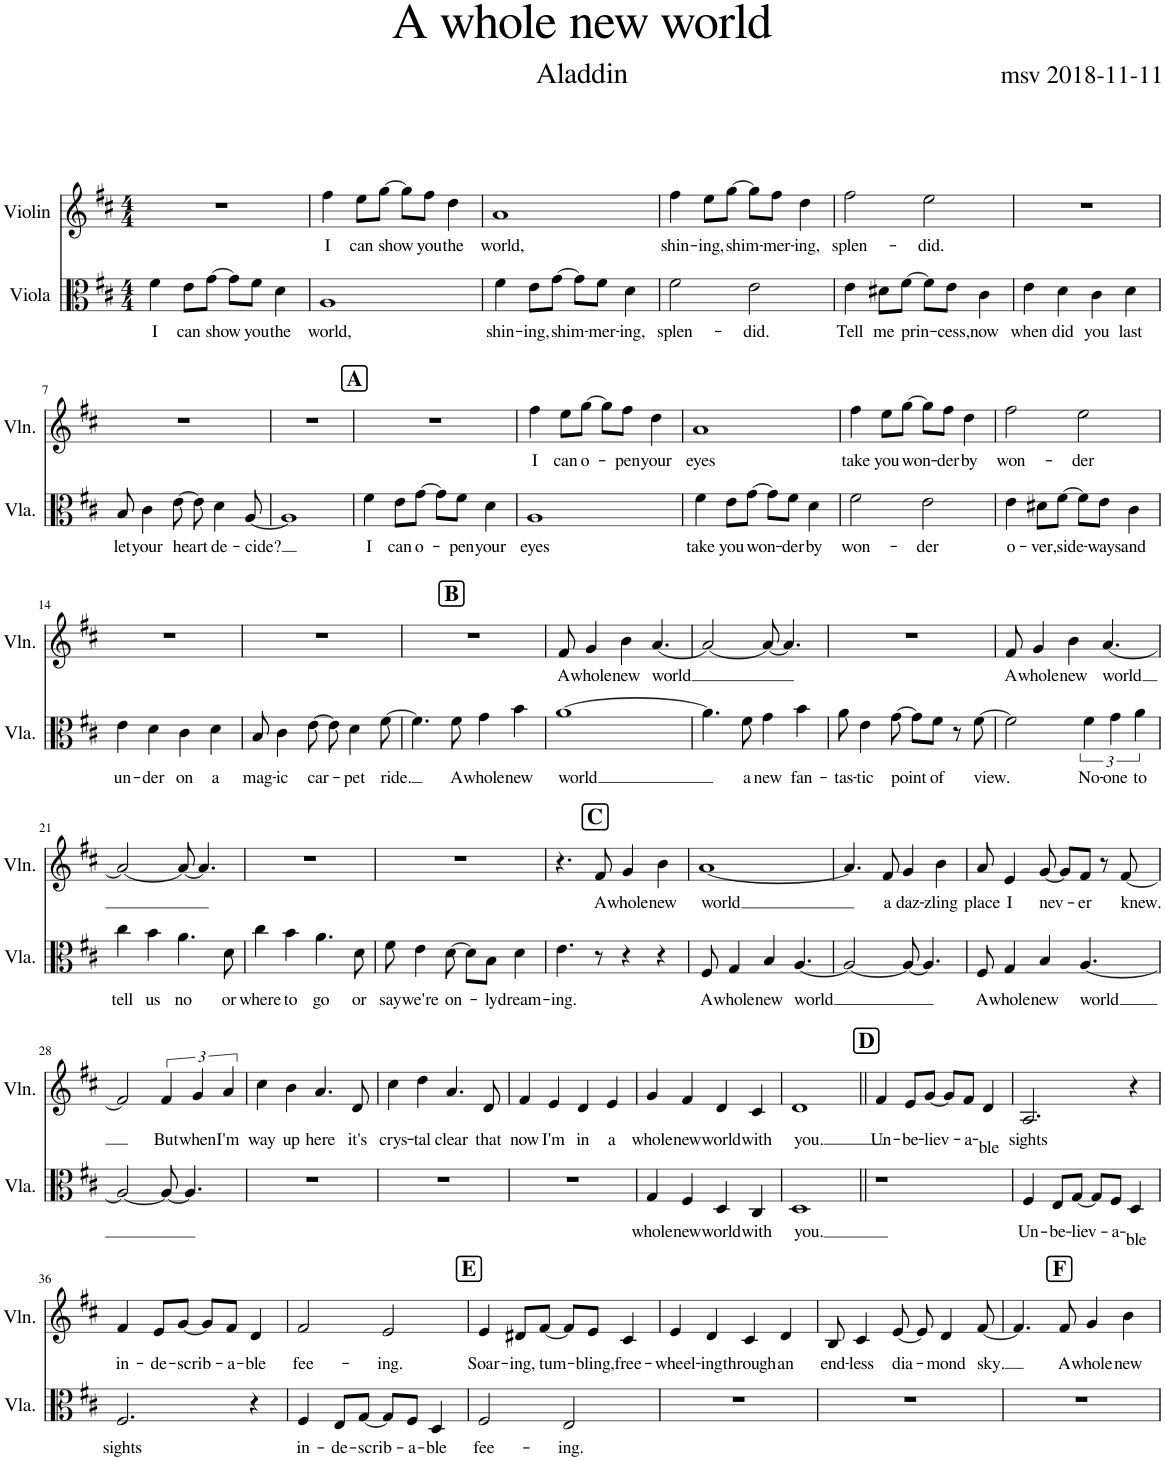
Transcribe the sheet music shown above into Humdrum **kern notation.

**kern	**text	**kern	**text
*part2	*part2	*part1	*part1
*staff2	*staff2	*staff1	*staff1
*I"Viola	*	*I"Violin	*
*I'Vla.	*	*I'Vln.	*
*clefC3	*	*clefG2	*
*k[f#c#]	*	*k[f#c#]	*
*M4/4	*	*M4/4	*
=1	=1	=1	=1
!	!LO:LY:b	!	!
4f#\	I	1r	.
!	!LO:LY:b	!	!
8e\L	can	.	.
!	!LO:LY:b	!	!
[8g\J	show	.	.
8g\L]	.	.	.
!	!LO:LY:b	!	!
8f#\J	you	.	.
!	!LO:LY:b	!	!
4d\	the	.	.
=2	=2	=2	=2
!	!LO:LY:b	!	!LO:LY:b
1A	world,	4ff#\	I
!	!	!	!LO:LY:b
.	.	8ee\L	can
!	!	!	!LO:LY:b
.	.	[8gg\J	show
.	.	8gg\L]	.
!	!	!	!LO:LY:b
.	.	8ff#\J	you
!	!	!	!LO:LY:b
.	.	4dd\	the
=3	=3	=3	=3
!	!LO:LY:b	!	!LO:LY:b
4f#\	shin-	1a	world,
!	!LO:LY:b	!	!
8e\L	-ing,	.	.
!	!LO:LY:b	!	!
[8g\J	shim-	.	.
8g\L]	.	.	.
!	!LO:LY:b	!	!
8f#\J	-mer-	.	.
!	!LO:LY:b	!	!
4d\	-ing,	.	.
=4	=4	=4	=4
!	!LO:LY:b	!	!LO:LY:b
2f#\	splen-	4ff#\	shin-
!	!	!	!LO:LY:b
.	.	8ee\L	-ing,
!	!	!	!LO:LY:b
.	.	[8gg\J	shim-
!	!LO:LY:b	!	!
2e\	-did.	8gg\L]	.
!	!	!	!LO:LY:b
.	.	8ff#\J	-mer-
!	!	!	!LO:LY:b
.	.	4dd\	-ing,
=5	=5	=5	=5
!	!LO:LY:b	!	!LO:LY:b
4e\	Tell	2ff#\	splen-
!	!LO:LY:b	!	!
8d#X\L	me	.	.
!	!LO:LY:b	!	!
[8f#\J	prin-	.	.
!	!	!	!LO:LY:b
8f#\L]	.	2ee\	-did.
!	!LO:LY:b	!	!
8e\J	-cess,	.	.
!	!LO:LY:b	!	!
4c#\	now	.	.
=6	=6	=6	=6
!	!LO:LY:b	!	!
4e\	when	1r	.
!	!LO:LY:b	!	!
4d\	did	.	.
!	!LO:LY:b	!	!
4c#\	you	.	.
!	!LO:LY:b	!	!
4d\	last	.	.
!!LO:LB:g=z
=7	=7	=7	=7
!	!LO:LY:b	!	!
8B/	let	1r	.
!	!LO:LY:b	!	!
4c#\	your	.	.
!	!LO:LY:b	!	!
[8e\	heart	.	.
8e\]	.	.	.
!	!LO:LY:b	!	!
4d\	de-	.	.
!	!LO:LY:b	!	!
[8A/	-cide?	.	.
=8	=8	=8	=8
1A]	.	1r	.
!!LO:REH:place=s1:a:B:cj:fs=14:t=A
=9	=9	=9	=9
!	!LO:LY:b	!	!
4f#\	I	1r	.
!	!LO:LY:b	!	!
8e\L	can	.	.
!	!LO:LY:b	!	!
[8g\J	o-	.	.
8g\L]	.	.	.
!	!LO:LY:b	!	!
8f#\J	-pen	.	.
!	!LO:LY:b	!	!
4d\	your	.	.
=10	=10	=10	=10
!	!LO:LY:b	!	!LO:LY:b
1A	eyes	4ff#\	I
!	!	!	!LO:LY:b
.	.	8ee\L	can
!	!	!	!LO:LY:b
.	.	[8gg\J	o-
.	.	8gg\L]	.
!	!	!	!LO:LY:b
.	.	8ff#\J	-pen
!	!	!	!LO:LY:b
.	.	4dd\	your
=11	=11	=11	=11
!	!LO:LY:b	!	!LO:LY:b
4f#\	take	1a	eyes
!	!LO:LY:b	!	!
8e\L	you	.	.
!	!LO:LY:b	!	!
[8g\J	won-	.	.
8g\L]	.	.	.
!	!LO:LY:b	!	!
8f#\J	-der	.	.
!	!LO:LY:b	!	!
4d\	by	.	.
=12	=12	=12	=12
!	!LO:LY:b	!	!LO:LY:b
2f#\	won-	4ff#\	take
!	!	!	!LO:LY:b
.	.	8ee\L	you
!	!	!	!LO:LY:b
.	.	[8gg\J	won-
!	!LO:LY:b	!	!
2e\	-der	8gg\L]	.
!	!	!	!LO:LY:b
.	.	8ff#\J	-der
!	!	!	!LO:LY:b
.	.	4dd\	by
=13	=13	=13	=13
!	!LO:LY:b	!	!LO:LY:b
4e\	o-	2ff#\	won-
!	!LO:LY:b	!	!
8d#X\L	-ver,	.	.
!	!LO:LY:b	!	!
[8f#\J	side-	.	.
!	!	!	!LO:LY:b
8f#\L]	.	2ee\	-der
!	!LO:LY:b	!	!
8e\J	-ways	.	.
!	!LO:LY:b	!	!
4c#\	and	.	.
!!LO:LB:g=z
=14	=14	=14	=14
!	!LO:LY:b	!	!
4e\	un-	1r	.
!	!LO:LY:b	!	!
4d\	-der	.	.
!	!LO:LY:b	!	!
4c#\	on	.	.
!	!LO:LY:b	!	!
4d\	a	.	.
=15	=15	=15	=15
!	!LO:LY:b	!	!
8B/	mag-	1r	.
!	!LO:LY:b	!	!
4c#\	-ic	.	.
!	!LO:LY:b	!	!
[8e\	car-	.	.
8e\]	.	.	.
!	!LO:LY:b	!	!
4d\	-pet	.	.
!	!LO:LY:b	!	!
[8f#\	ride.	.	.
!!LO:REH:place=s1:a:B:cj:fs=14:t=B:qo=1.5
=16	=16	=16	=16
4.f#\]	.	1r	.
!	!LO:LY:b	!	!
8f#\	A	.	.
!	!LO:LY:b	!	!
4g\	whole	.	.
!	!LO:LY:b	!	!
4b\	new	.	.
=17	=17	=17	=17
!	!LO:LY:b	!	!LO:LY:b
[1a	world	8f#/	A
!	!	!	!LO:LY:b
.	.	4g/	whole
!	!	!	!LO:LY:b
.	.	4b\	new
!	!	!	!LO:LY:b
.	.	[4.a/	world
=18	=18	=18	=18
4.a\]	.	2a/_	.
!	!LO:LY:b	!	!
8f#\	a	.	.
!	!LO:LY:b	!	!
4g\	new	8a/_	.
.	.	4.a/]	.
!	!LO:LY:b	!	!
4b\	fan-	.	.
=19	=19	=19	=19
!	!LO:LY:b	!	!
8a\	-tas-	1r	.
!	!LO:LY:b	!	!
4e\	-tic	.	.
!	!LO:LY:b	!	!
[8g\	point	.	.
8g\L]	.	.	.
!	!LO:LY:b	!	!
8f#\J	of	.	.
8r	.	.	.
!	!LO:LY:b	!	!
[8f#\	view.	.	.
=20	=20	=20	=20
!	!	!	!LO:LY:b
2f#\]	.	8f#/	A
!	!	!	!LO:LY:b
.	.	4g/	whole
!	!	!	!LO:LY:b
.	.	4b\	new
!	!LO:LY:b	!	!
6f#\	No-	.	.
!	!	!	!LO:LY:b
.	.	[4.a/	world
!	!LO:LY:b	!	!
6g\	-one	.	.
!	!LO:LY:b	!	!
6a\	to	.	.
!!LO:LB:g=z
=21	=21	=21	=21
!	!LO:LY:b	!	!
4cc#\	tell	2a/_	.
!	!LO:LY:b	!	!
4b\	us	.	.
!	!LO:LY:b	!	!
4.a\	no	8a/_	.
.	.	4.a/]	.
!	!LO:LY:b	!	!
8d\	or	.	.
=22	=22	=22	=22
!	!LO:LY:b	!	!
4cc#\	where	1r	.
!	!LO:LY:b	!	!
4b\	to	.	.
!	!LO:LY:b	!	!
4.a\	go	.	.
!	!LO:LY:b	!	!
8d\	or	.	.
=23	=23	=23	=23
!	!LO:LY:b	!	!
8f#\	say	1r	.
!	!LO:LY:b	!	!
4e\	we're	.	.
!	!LO:LY:b	!	!
[8d\	on-	.	.
8d\L]	.	.	.
!	!LO:LY:b	!	!
8B\J	-ly	.	.
!	!LO:LY:b	!	!
4d\	dream-	.	.
!!LO:REH:place=s1:a:B:cj:fs=14:t=C:qo=1.5
=24	=24	=24	=24
!	!LO:LY:b	!	!
4.e\	-ing.	4.r	.
!	!	!	!LO:LY:b
8r	.	8f#/	A
!	!	!	!LO:LY:b
4r	.	4g/	whole
!	!	!	!LO:LY:b
4r	.	4b\	new
=25	=25	=25	=25
!	!LO:LY:b	!	!LO:LY:b
8F#/	A	[1a	world
!	!LO:LY:b	!	!
4G/	whole	.	.
!	!LO:LY:b	!	!
4B/	new	.	.
!	!LO:LY:b	!	!
[4.A/	world	.	.
=26	=26	=26	=26
2A/_	.	4.a/]	.
!	!	!	!LO:LY:b
.	.	8f#/	a
!	!	!	!LO:LY:b
8A/_	.	4g/	daz-
4.A/]	.	.	.
!	!	!	!LO:LY:b
.	.	4b\	-zling
=27	=27	=27	=27
!	!LO:LY:b	!	!LO:LY:b
8F#/	A	8a/	place
!	!LO:LY:b	!	!LO:LY:b
4G/	whole	4e/	I
!	!LO:LY:b	!	!LO:LY:b
4B/	new	[8g/	nev-
.	.	8g/L]	.
!	!LO:LY:b	!	!LO:LY:b
[4.A/	world	8f#/J	-er
.	.	8r	.
!	!	!	!LO:LY:b
.	.	[8f#/	knew.
!!LO:LB:g=z
=28	=28	=28	=28
2A/_	.	2f#/]	.
!	!	!	!LO:LY:b
8A/_	.	6f#/	But
4.A/]	.	.	.
!	!	!	!LO:LY:b
.	.	6g/	when
!	!	!	!LO:LY:b
.	.	6a/	I'm
=29	=29	=29	=29
!	!	!	!LO:LY:b
1r	.	4cc#\	way
!	!	!	!LO:LY:b
.	.	4b\	up
!	!	!	!LO:LY:b
.	.	4.a/	here
!	!	!	!LO:LY:b
.	.	8d/	it's
=30	=30	=30	=30
!	!	!	!LO:LY:b
1r	.	4cc#\	crys-
!	!	!	!LO:LY:b
.	.	4dd\	-tal
!	!	!	!LO:LY:b
.	.	4.a/	clear
!	!	!	!LO:LY:b
.	.	8d/	that
=31	=31	=31	=31
!	!	!	!LO:LY:b
1r	.	4f#/	now
!	!	!	!LO:LY:b
.	.	4e/	I'm
!	!	!	!LO:LY:b
.	.	4d/	in
!	!	!	!LO:LY:b
.	.	4e/	a
=32	=32	=32	=32
!	!LO:LY:b	!	!LO:LY:b
4G/	whole	4g/	whole
!	!LO:LY:b	!	!LO:LY:b
4F#/	new	4f#/	new
!	!LO:LY:b	!	!LO:LY:b
4D/	world	4d/	world
!	!LO:LY:b	!	!LO:LY:b
4C#/	with	4c#/	with
=33	=33	=33	=33
!	!LO:LY:b	!	!LO:LY:b
1D	you.	1d	you.
!!LO:REH:place=s1:a:B:cj:fs=14:t=D
=34||	=34||	=34||	=34||
!	!	!	!LO:LY:b
1r	.	4f#/	Un-
!	!	!	!LO:LY:b
.	.	8e/L	-be-
!	!	!	!LO:LY:b
.	.	[8g/J	-liev-
.	.	8g/L]	.
!	!	!	!LO:LY:b
.	.	8f#/J	-a-
!	!	!	!LO:LY:b
.	.	4d/	-ble
=35	=35	=35	=35
!	!LO:LY:b	!	!LO:LY:b
4F#/	Un-	2.A/	sights
!	!LO:LY:b	!	!
8E/L	-be-	.	.
!	!LO:LY:b	!	!
[8G/J	-liev-	.	.
8G/L]	.	.	.
!	!LO:LY:b	!	!
8F#/J	-a-	.	.
!	!LO:LY:b	!	!
4D/	-ble	4r	.
!!LO:LB:g=z
=36	=36	=36	=36
!	!LO:LY:b	!	!LO:LY:b
2.F#/	sights	4f#/	in-
!	!	!	!LO:LY:b
.	.	8e/L	-de-
!	!	!	!LO:LY:b
.	.	[8g/J	-scrib-
.	.	8g/L]	.
!	!	!	!LO:LY:b
.	.	8f#/J	-a-
!	!	!	!LO:LY:b
4r	.	4d/	-ble
=37	=37	=37	=37
!	!LO:LY:b	!	!LO:LY:b
4F#/	in-	2f#/	fee-
!	!LO:LY:b	!	!
8E/L	-de-	.	.
!	!LO:LY:b	!	!
[8G/J	-scrib-	.	.
!	!	!	!LO:LY:b
8G/L]	.	2e/	-ing.
!	!LO:LY:b	!	!
8F#/J	-a-	.	.
!	!LO:LY:b	!	!
4D/	-ble	.	.
!!LO:REH:place=s1:a:B:cj:fs=14:t=E
=38	=38	=38	=38
!	!LO:LY:b	!	!LO:LY:b
2F#/	fee-	4e/	Soar-
!	!	!	!LO:LY:b
.	.	8d#X/L	-ing,
!	!	!	!LO:LY:b
.	.	[8f#/J	tum-
!	!LO:LY:b	!	!
2E/	-ing.	8f#/L]	.
!	!	!	!LO:LY:b
.	.	8e/J	-bling,
!	!	!	!LO:LY:b
.	.	4c#/	free-
=39	=39	=39	=39
!	!	!	!LO:LY:b
1r	.	4e/	-wheel-
!	!	!	!LO:LY:b
.	.	4d/	-ing
!	!	!	!LO:LY:b
.	.	4c#/	through
!	!	!	!LO:LY:b
.	.	4d/	an
=40	=40	=40	=40
!	!	!	!LO:LY:b
1r	.	8B/	end-
!	!	!	!LO:LY:b
.	.	4c#/	-less
!	!	!	!LO:LY:b
.	.	[8e/	dia-
.	.	8e/]	.
!	!	!	!LO:LY:b
.	.	4d/	-mond
!	!	!	!LO:LY:b
.	.	[8f#/	sky.
!!LO:REH:place=s1:a:B:cj:fs=14:t=F:qo=1.5
=41	=41	=41	=41
1r	.	4.f#/]	.
!	!	!	!LO:LY:b
.	.	8f#/	A
!	!	!	!LO:LY:b
.	.	4g/	whole
!	!	!	!LO:LY:b
.	.	4b\	new
=	=	=	=
*-	*-	*-	*-
